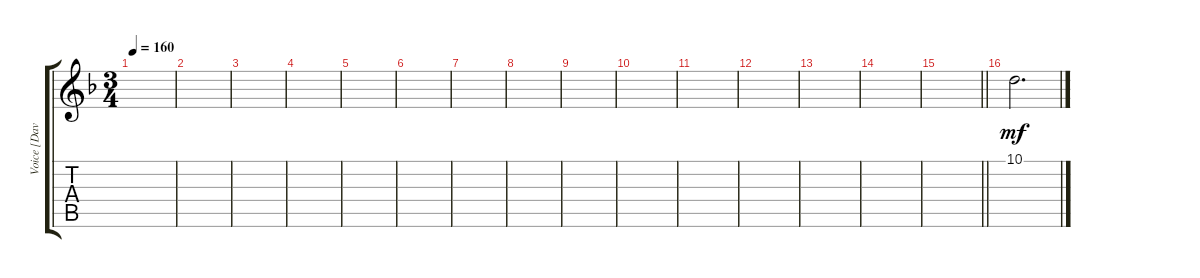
\track ("Voice [David Gilmour]" "Voice [Dav") {instrument lead1square}
\staff {score tabs}
\tuning (E4 B3 G3 D3 A2 E2) {hide}
\ts (3 4)
\tempo 160
\clef g2
\ks dminor
|
|
|
|
|
|
|
|
|
|
|
|
|
|
\barLineRight lightlight
|
10.1.2{d dy mf volume 16 instrument frenchhorn}
